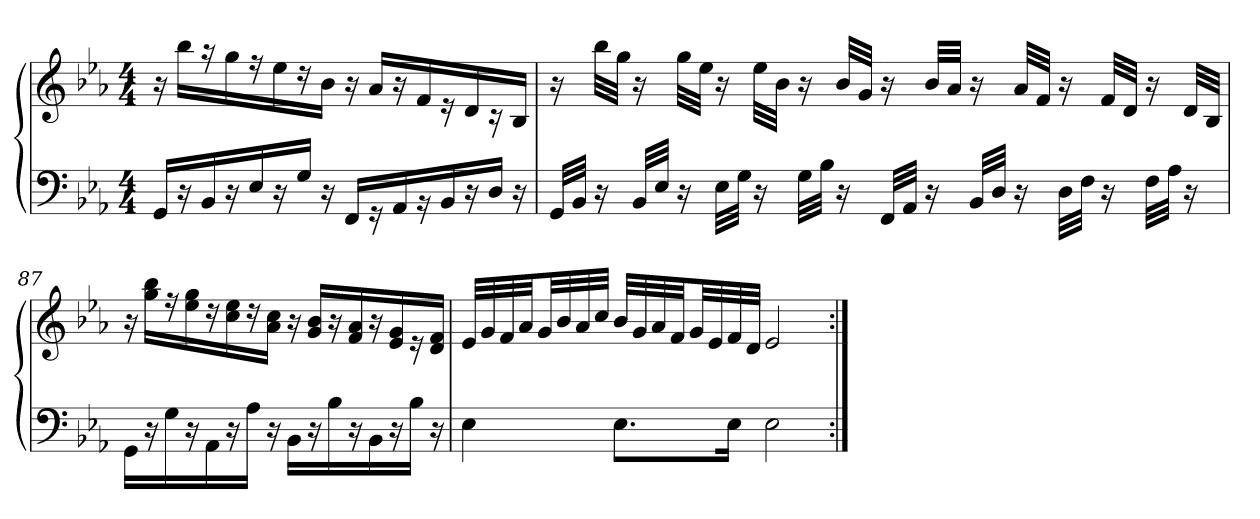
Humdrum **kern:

**kern	**kern
*part1	*part1
*staff2	*staff1
*clefF4	*clefG2
*k[b-e-a-]	*k[b-e-a-]
*c:	*c:
*M4/4	*M4/4
=	=
16GGLL	16r
16r	16bb-LL
16BB-	16r
16r	16gg
16E-	16r
16r	16ee-
16GJJ	16r
16r	16b-JJ
16FFLL	16r
16r	16a-LL
16AA-	16r
16r	16f
16BB-	16r
16r	16d
16DJJ	16r
16r	16B-JJ
=86	=86
32GGLLL	16r
32BB-JJJ	.
16r	32bb-LLL
.	32ggJJJ
32BB-LLL	16r
32E-JJJ	.
16r	32ggLLL
.	32ee-JJJ
32E-LLL	16r
32GJJJ	.
16r	32ee-LLL
.	32b-JJJ
32GLLL	16r
32B-JJJ	.
16r	32b-LLL
.	32gJJJ
32FFLLL	16r
32AA-JJJ	.
16r	32b-LLL
.	32a-JJJ
32BB-LLL	16r
32DJJJ	.
16r	32a-LLL
.	32fJJJ
32DLLL	16r
32FJJJ	.
16r	32fLLL
.	32dJJJ
32FLLL	16r
32A-JJJ	.
16r	32dLLL
.	32B-JJJ
=87	=87
16GGLL	16r
16r	16gg 16bb-LL
16G	16r
16r	16ee- 16gg
16AA-	16r
16r	16cc 16ee-
16A-JJ	16r
16r	16a- 16ccJJ
16BB-LL	16r
16r	16g 16b-LL
16B-	16r
16r	16f 16a-
16BB-	16r
16r	16e- 16g
16B-JJ	16r
16r	16d 16fJJ
=88	=88
4E-	32e-LLL
.	32g
.	32f
.	32a-JJ
.	32gLL
.	32b-
.	32a-
.	32ccJJJ
8.E-L	32b-LLL
.	32g
.	32a-
.	32fJJ
.	32gLL
.	32e-
16E-Jk	32f
.	32dJJJ
2E-	2e-
=:|!	=:|!
*-	*-
